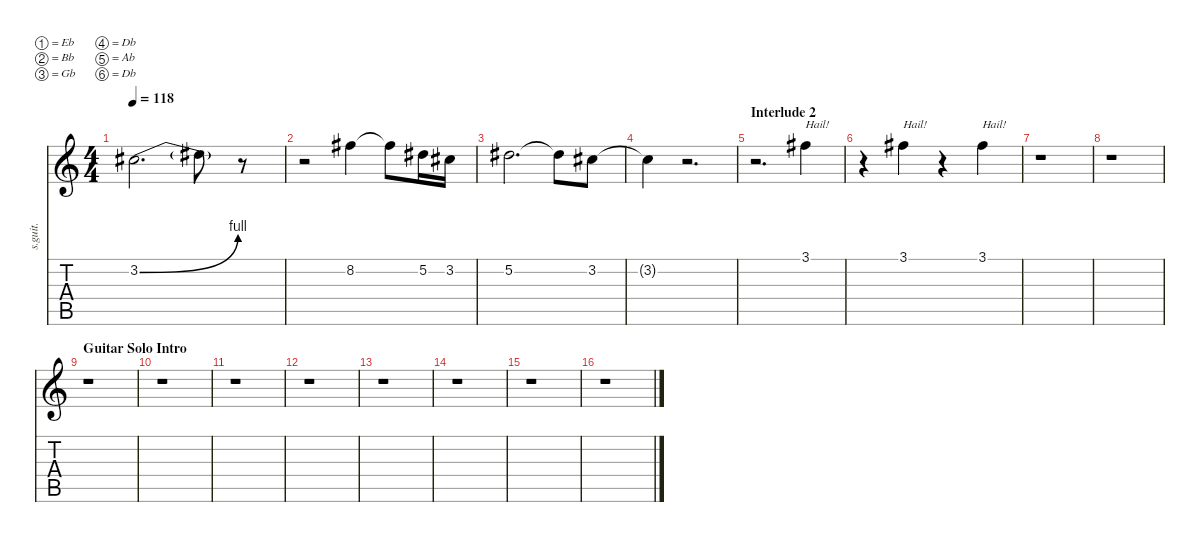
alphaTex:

\defaultSystemsLayout 4
\hideDynamics
\bracketExtendMode nobrackets
\track ("Backing Vocals" "s.guit.") {instrument bassoon}
\staff {score tabs}
\tuning (Eb4 Bb3 Gb3 Db3 Ab2 Db2)
\displaytranspose 12
\ts (4 4)
\tempo 118
\clef g2
\ks c
3.2{be (bend 0 0 15 4) acc #}.2{d lyrics (0 "") lyrics (1 "") lyrics (2 "") lyrics (3 "") lyrics (4 "") dy f} 3.2{t}.8{lyrics (0 "") lyrics (1 "") lyrics (2 "") lyrics (3 "") lyrics (4 "")} r.8 |
r.2 8.2{acc #}.4{lyrics (0 "") lyrics (1 "") lyrics (2 "") lyrics (3 "") lyrics (4 "")} 8.2{t acc #}.8{lyrics (0 "") lyrics (1 "") lyrics (2 "") lyrics (3 "") lyrics (4 "")} 5.2{acc #}.16{lyrics (0 "") lyrics (1 "") lyrics (2 "") lyrics (3 "") lyrics (4 "")} 3.2{acc #}.16{lyrics (0 "") lyrics (1 "") lyrics (2 "") lyrics (3 "") lyrics (4 "")} |
5.2{acc #}.2{d lyrics (0 "") lyrics (1 "") lyrics (2 "") lyrics (3 "") lyrics (4 "")} 5.2{t acc #}.8{lyrics (0 "") lyrics (1 "") lyrics (2 "") lyrics (3 "") lyrics (4 "")} 3.2{acc #}.8{lyrics (0 "") lyrics (1 "") lyrics (2 "") lyrics (3 "") lyrics (4 "")} |
3.2{t acc #}.4{lyrics (0 "") lyrics (1 "") lyrics (2 "") lyrics (3 "") lyrics (4 "")} r.2{d} |
\section ("" "Interlude 2")
r.2{d} 3.1{acc #}.4{txt "Hail!" lyrics (0 "") lyrics (1 "") lyrics (2 "") lyrics (3 "") lyrics (4 "")} |
r.4 3.1{acc #}.4{txt "Hail!" lyrics (0 "") lyrics (1 "") lyrics (2 "") lyrics (3 "") lyrics (4 "")} r.4 3.1{acc #}.4{txt "Hail!" lyrics (0 "") lyrics (1 "") lyrics (2 "") lyrics (3 "") lyrics (4 "")} |
r.1 |
r.1 |
\section ("" "Guitar Solo Intro")
r.1 |
r.1 |
r.1 |
r.1 |
r.1 |
r.1 |
r.1 |
r.1
